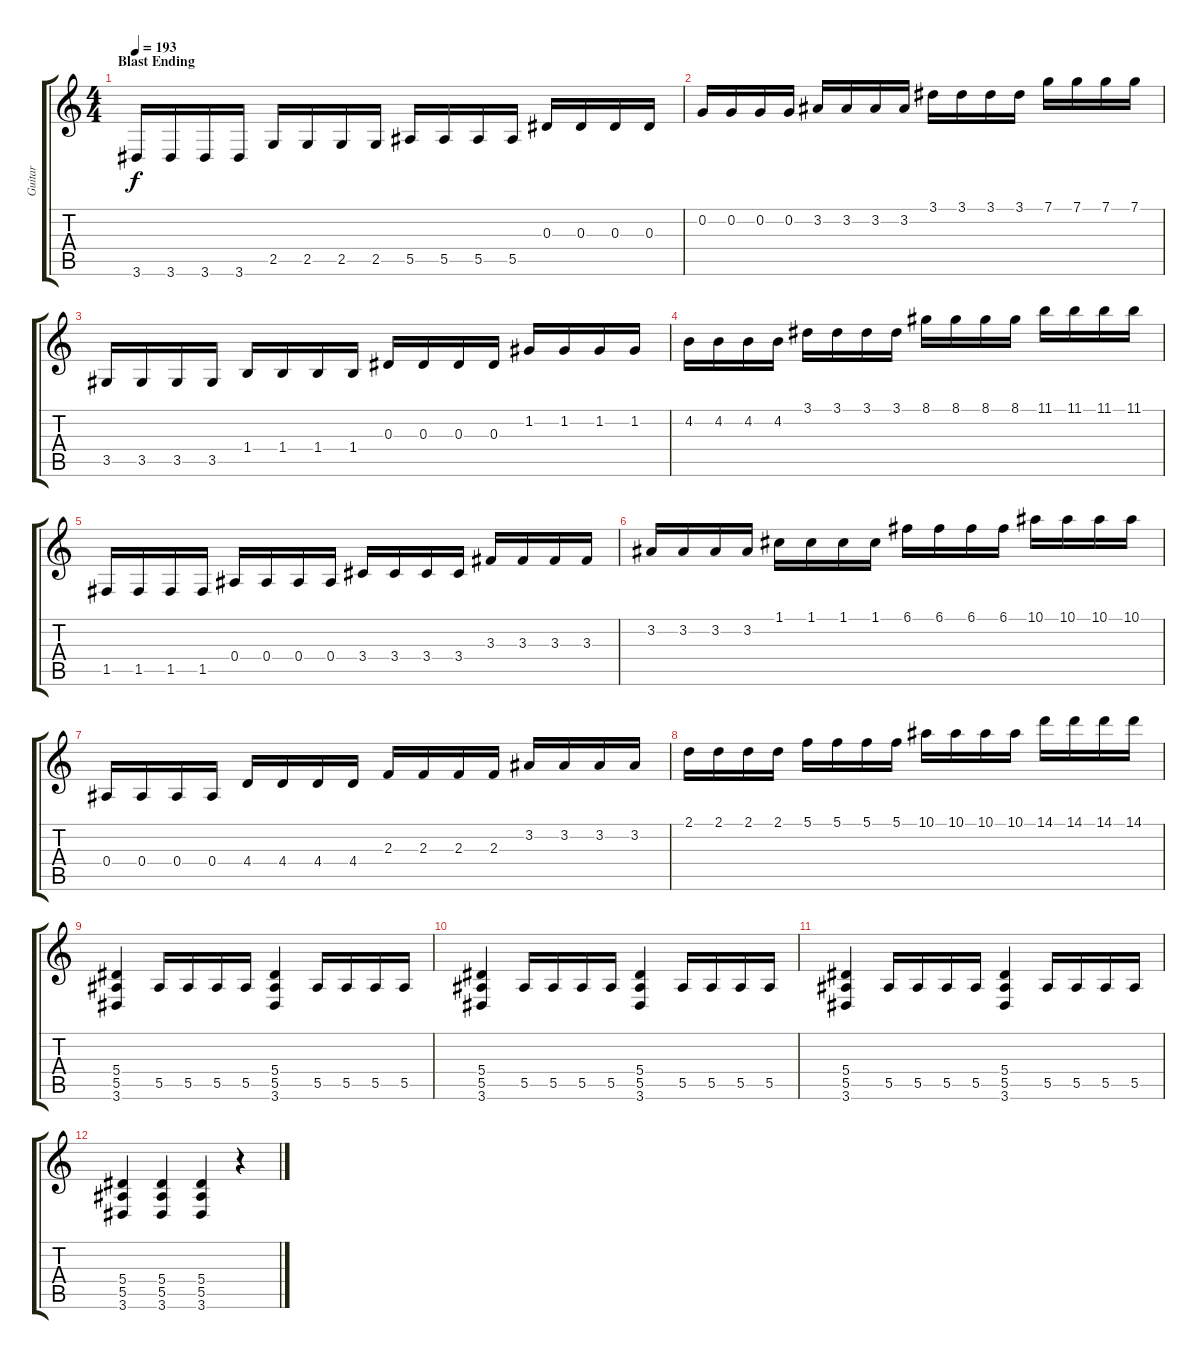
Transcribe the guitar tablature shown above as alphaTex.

\track ("Guitar" "Guitar") {instrument distortionguitar}
\staff {score tabs}
\tuning (C4 G3 Eb3 Bb2 F2 C2) {hide}
\ts (4 4)
\section ("" "Blast Ending")
\tempo 193
\clef g2
\ks c
3.6.16{dy f} 3.6.16 3.6.16 3.6.16 2.5.16 2.5.16 2.5.16 2.5.16 5.5.16 5.5.16 5.5.16 5.5.16 0.3.16 0.3.16 0.3.16 0.3.16 |
0.2.16 0.2.16 0.2.16 0.2.16 3.2.16 3.2.16 3.2.16 3.2.16 3.1.16 3.1.16 3.1.16 3.1.16 7.1.16 7.1.16 7.1.16 7.1.16 |
3.5.16 3.5.16 3.5.16 3.5.16 1.4.16 1.4.16 1.4.16 1.4.16 0.3.16 0.3.16 0.3.16 0.3.16 1.2.16 1.2.16 1.2.16 1.2.16 |
4.2.16 4.2.16 4.2.16 4.2.16 3.1.16 3.1.16 3.1.16 3.1.16 8.1.16 8.1.16 8.1.16 8.1.16 11.1.16 11.1.16 11.1.16 11.1.16 |
1.5.16 1.5.16 1.5.16 1.5.16 0.4.16 0.4.16 0.4.16 0.4.16 3.4.16 3.4.16 3.4.16 3.4.16 3.3.16 3.3.16 3.3.16 3.3.16 |
3.2.16 3.2.16 3.2.16 3.2.16 1.1.16 1.1.16 1.1.16 1.1.16 6.1.16 6.1.16 6.1.16 6.1.16 10.1.16 10.1.16 10.1.16 10.1.16 |
0.4.16 0.4.16 0.4.16 0.4.16 4.4.16 4.4.16 4.4.16 4.4.16 2.3.16 2.3.16 2.3.16 2.3.16 3.2.16 3.2.16 3.2.16 3.2.16 |
2.1.16 2.1.16 2.1.16 2.1.16 5.1.16 5.1.16 5.1.16 5.1.16 10.1.16 10.1.16 10.1.16 10.1.16 14.1.16 14.1.16 14.1.16 14.1.16 |
(5.4 5.5 3.6).4 5.5.16 5.5.16 5.5.16 5.5.16 (5.4 5.5 3.6).4 5.5.16 5.5.16 5.5.16 5.5.16 |
(5.4 5.5 3.6).4 5.5.16 5.5.16 5.5.16 5.5.16 (5.4 5.5 3.6).4 5.5.16 5.5.16 5.5.16 5.5.16 |
(5.4 5.5 3.6).4 5.5.16 5.5.16 5.5.16 5.5.16 (5.4 5.5 3.6).4 5.5.16 5.5.16 5.5.16 5.5.16 |
(5.4 5.5 3.6).4 (5.4 5.5 3.6).4 (5.4 5.5 3.6).4 r.4
